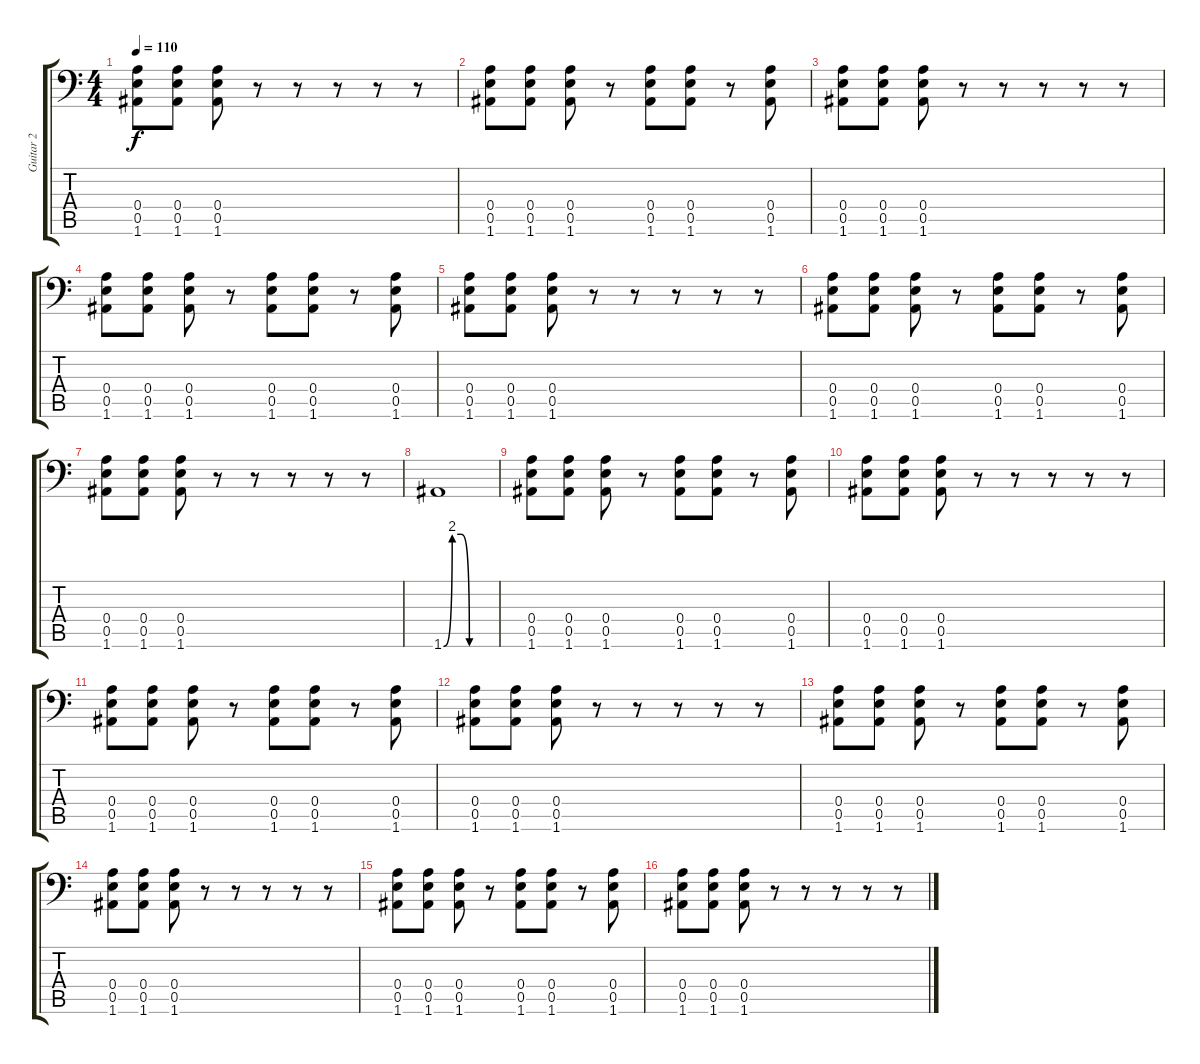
\track ("Guitar 2" "Guitar 2") {instrument distortionguitar}
\staff {score tabs}
\tuning (B3 Gb3 D3 A2 E2 A1) {hide}
\ts (4 4)
\tempo 110
\clef f4
\ks c
(0.4 0.5 1.6).8{dy f} (0.4 0.5 1.6).8 (0.4 0.5 1.6).8 r.8 r.8 r.8 r.8 r.8 |
(0.4 0.5 1.6).8 (0.4 0.5 1.6).8 (0.4 0.5 1.6).8 r.8 (0.4 0.5 1.6).8 (0.4 0.5 1.6).8 r.8 (0.4 0.5 1.6).8 |
(0.4 0.5 1.6).8 (0.4 0.5 1.6).8 (0.4 0.5 1.6).8 r.8 r.8 r.8 r.8 r.8 |
(0.4 0.5 1.6).8 (0.4 0.5 1.6).8 (0.4 0.5 1.6).8 r.8 (0.4 0.5 1.6).8 (0.4 0.5 1.6).8 r.8 (0.4 0.5 1.6).8 |
(0.4 0.5 1.6).8 (0.4 0.5 1.6).8 (0.4 0.5 1.6).8 r.8 r.8 r.8 r.8 r.8 |
(0.4 0.5 1.6).8 (0.4 0.5 1.6).8 (0.4 0.5 1.6).8 r.8 (0.4 0.5 1.6).8 (0.4 0.5 1.6).8 r.8 (0.4 0.5 1.6).8 |
(0.4 0.5 1.6).8 (0.4 0.5 1.6).8 (0.4 0.5 1.6).8 r.8 r.8 r.8 r.8 r.8 |
1.6{be (custom 0 0 10 8 20 8 30 0 60 0)}.1 |
(0.4 0.5 1.6).8 (0.4 0.5 1.6).8 (0.4 0.5 1.6).8 r.8 (0.4 0.5 1.6).8 (0.4 0.5 1.6).8 r.8 (0.4 0.5 1.6).8 |
(0.4 0.5 1.6).8 (0.4 0.5 1.6).8 (0.4 0.5 1.6).8 r.8 r.8 r.8 r.8 r.8 |
(0.4 0.5 1.6).8 (0.4 0.5 1.6).8 (0.4 0.5 1.6).8 r.8 (0.4 0.5 1.6).8 (0.4 0.5 1.6).8 r.8 (0.4 0.5 1.6).8 |
(0.4 0.5 1.6).8 (0.4 0.5 1.6).8 (0.4 0.5 1.6).8 r.8 r.8 r.8 r.8 r.8 |
(0.4 0.5 1.6).8 (0.4 0.5 1.6).8 (0.4 0.5 1.6).8 r.8 (0.4 0.5 1.6).8 (0.4 0.5 1.6).8 r.8 (0.4 0.5 1.6).8 |
(0.4 0.5 1.6).8 (0.4 0.5 1.6).8 (0.4 0.5 1.6).8 r.8 r.8 r.8 r.8 r.8 |
(0.4 0.5 1.6).8 (0.4 0.5 1.6).8 (0.4 0.5 1.6).8 r.8 (0.4 0.5 1.6).8 (0.4 0.5 1.6).8 r.8 (0.4 0.5 1.6).8 |
(0.4 0.5 1.6).8 (0.4 0.5 1.6).8 (0.4 0.5 1.6).8 r.8 r.8 r.8 r.8 r.8
